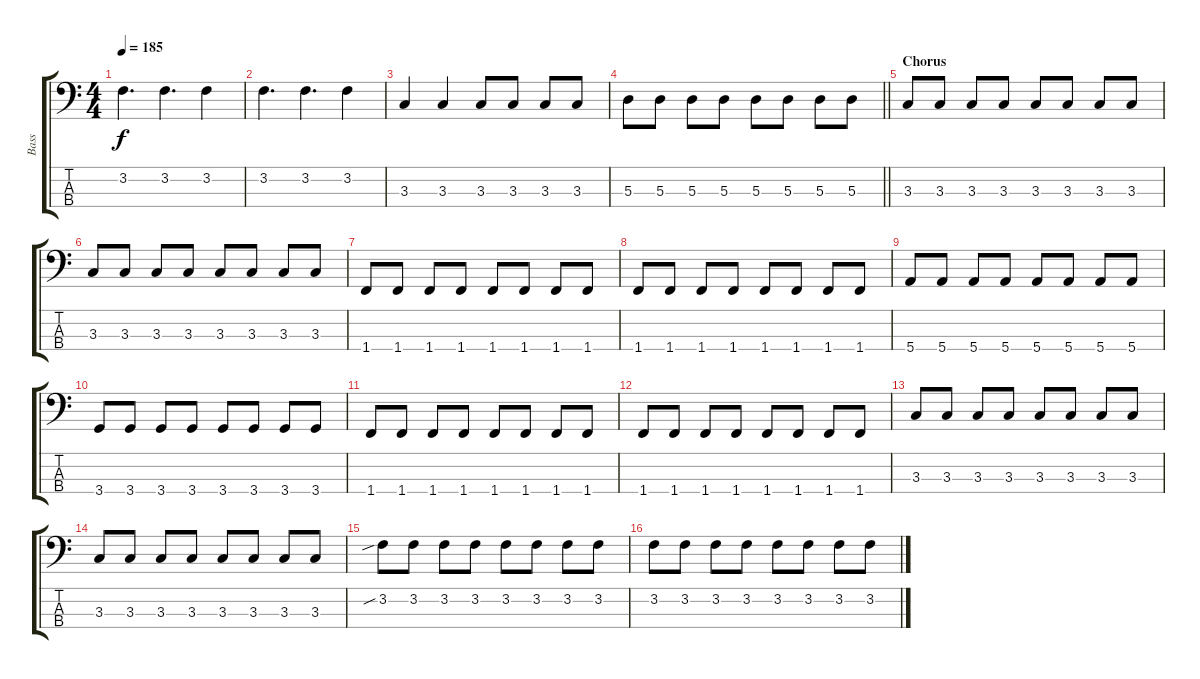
\track ("Bass" "Bass") {instrument electricbasspick}
\staff {score tabs}
\tuning (G2 D2 A1 E1) {hide}
\ts (4 4)
\tempo 185
\clef f4
\ks c
3.2.4{d dy f} 3.2.4{d} 3.2.4 |
3.2.4{d} 3.2.4{d} 3.2.4 |
3.3.4 3.3.4 3.3.8 3.3.8 3.3.8 3.3.8 |
\barLineRight lightlight
5.3.8 5.3.8 5.3.8 5.3.8 5.3.8 5.3.8 5.3.8 5.3.8 |
\section ("" "Chorus")
3.3.8 3.3.8 3.3.8 3.3.8 3.3.8 3.3.8 3.3.8 3.3.8 |
3.3.8 3.3.8 3.3.8 3.3.8 3.3.8 3.3.8 3.3.8 3.3.8 |
1.4.8 1.4.8 1.4.8 1.4.8 1.4.8 1.4.8 1.4.8 1.4.8 |
1.4.8 1.4.8 1.4.8 1.4.8 1.4.8 1.4.8 1.4.8 1.4.8 |
5.4.8 5.4.8 5.4.8 5.4.8 5.4.8 5.4.8 5.4.8 5.4.8 |
3.4.8 3.4.8 3.4.8 3.4.8 3.4.8 3.4.8 3.4.8 3.4.8 |
1.4.8 1.4.8 1.4.8 1.4.8 1.4.8 1.4.8 1.4.8 1.4.8 |
1.4.8 1.4.8 1.4.8 1.4.8 1.4.8 1.4.8 1.4.8 1.4.8 |
3.3.8 3.3.8 3.3.8 3.3.8 3.3.8 3.3.8 3.3.8 3.3.8 |
3.3.8 3.3.8 3.3.8 3.3.8 3.3.8 3.3.8 3.3.8 3.3.8 |
3.2{sib}.8 3.2.8 3.2.8 3.2.8 3.2.8 3.2.8 3.2.8 3.2.8 |
3.2.8 3.2.8 3.2.8 3.2.8 3.2.8 3.2.8 3.2.8 3.2.8
